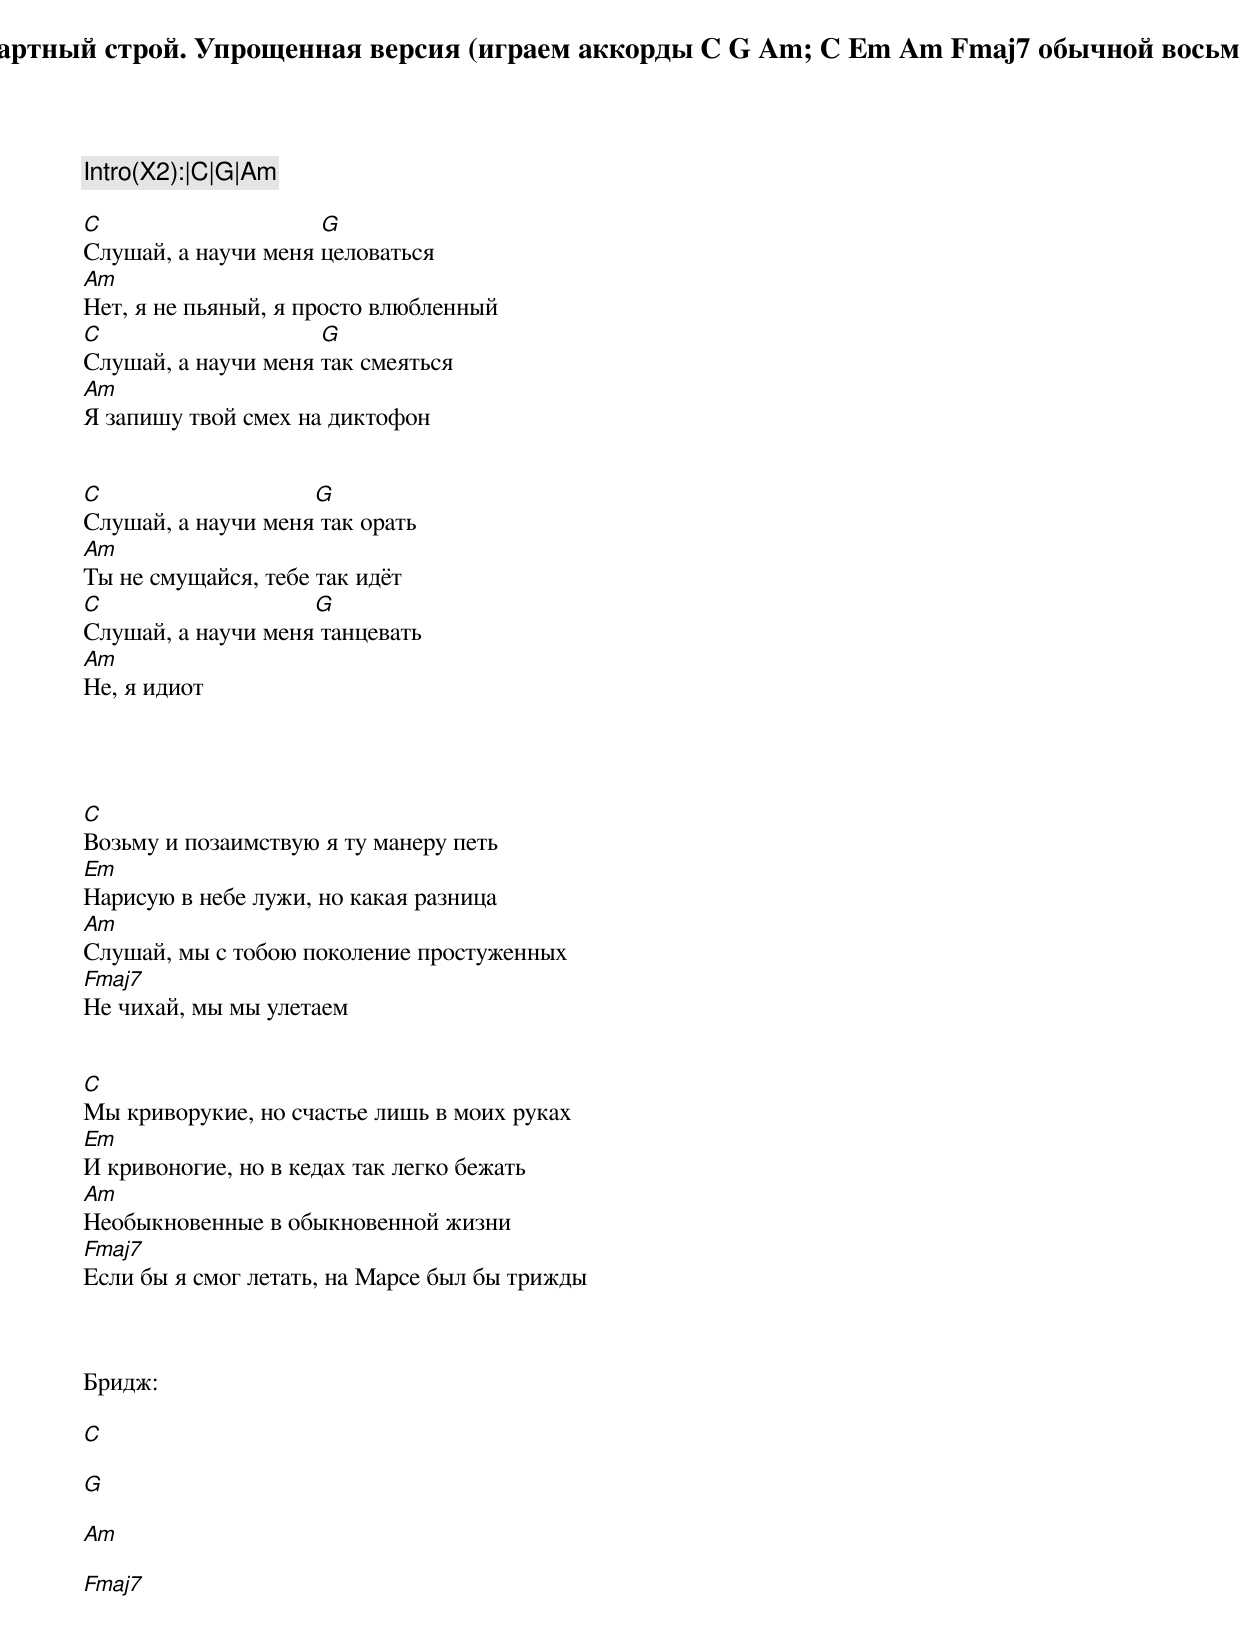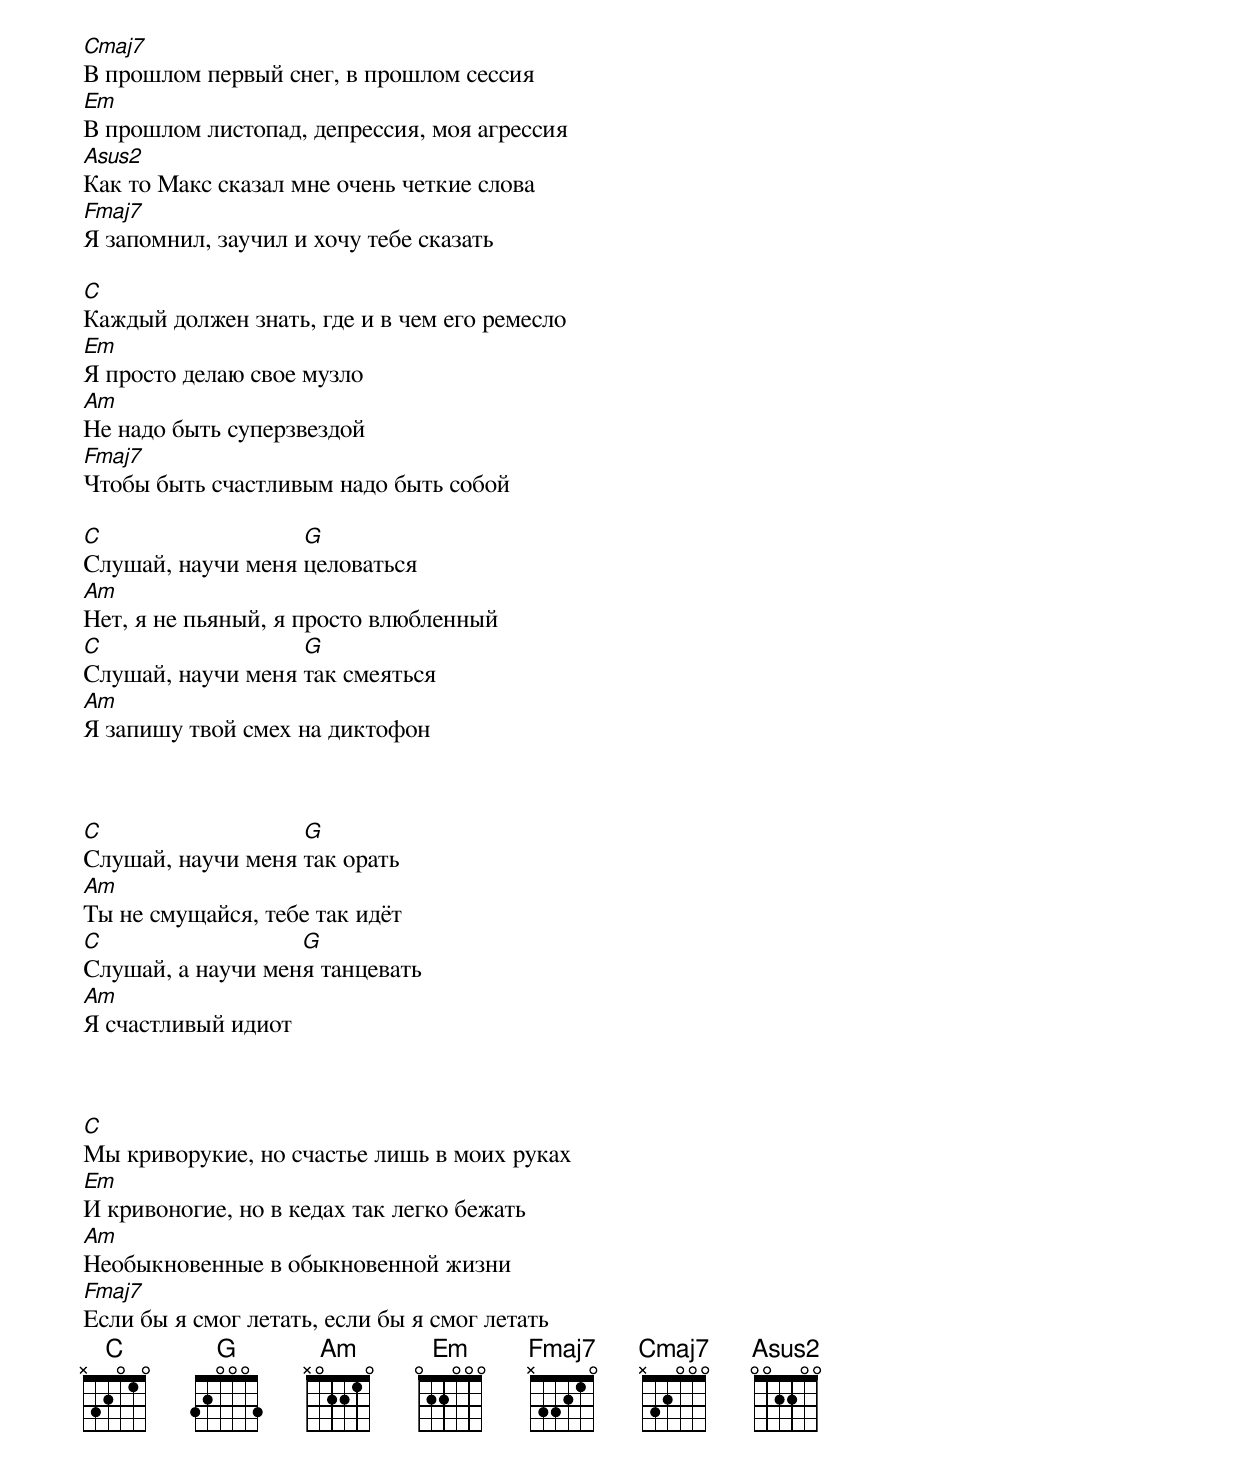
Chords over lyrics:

Стандартный строй. Упрощенная версия (играем аккорды C G Am; C Em Am Fmaj7 обычной восьмеркой)

Intro(X2):|C|G|Am

C                    G
Слушай, а научи меня целоваться
Am
Нет, я не пьяный, я просто влюбленный
C                    G
Слушай, а научи меня так смеяться
Am
Я запишу твой смех на диктофон


C                   G
Слушай, а научи меня так орать
Am
Ты не смущайся, тебе так идёт
C                   G
Слушай, а научи меня танцевать
Am
Не, я идиот




C
Возьму и позаимствую я ту манеру петь
Em
Нарисую в небе лужи, но какая разница
Am
Слушай, мы с тобою поколение простуженных
Fmaj7
Не чихай, мы мы улетаем


C
Мы криворукие, но счастье лишь в моих руках
Em
И кривоногие, но в кедах так легко бежать
Am
Необыкновенные в обыкновенной жизни
Fmaj7
Если бы я смог летать, на Марсе был бы трижды



Бридж:

C

G

Am

Fmaj7



Cmaj7
В прошлом первый снег, в прошлом сессия
Em
В прошлом листопад, депрессия, моя агрессия
Asus2
Как то Макс сказал мне очень четкие слова
Fmaj7
Я запомнил, заучил и хочу тебе сказать

C
Каждый должен знать, где и в чем его ремесло
Em
Я просто делаю свое музло
Am
Не надо быть суперзвездой
Fmaj7
Чтобы быть счастливым надо быть собой

C                  G
Слушай, научи меня целоваться
Am
Нет, я не пьяный, я просто влюбленный
C                  G
Слушай, научи меня так смеяться
Am
Я запишу твой смех на диктофон



C                  G
Слушай, научи меня так орать
Am
Ты не смущайся, тебе так идёт
C                  G
Слушай, а научи меня танцевать
Am
Я счастливый идиот



C
Мы криворукие, но счастье лишь в моих руках
Em
И кривоногие, но в кедах так легко бежать
Am
Необыкновенные в обыкновенной жизни
Fmaj7
Если бы я смог летать, если бы я смог летать
